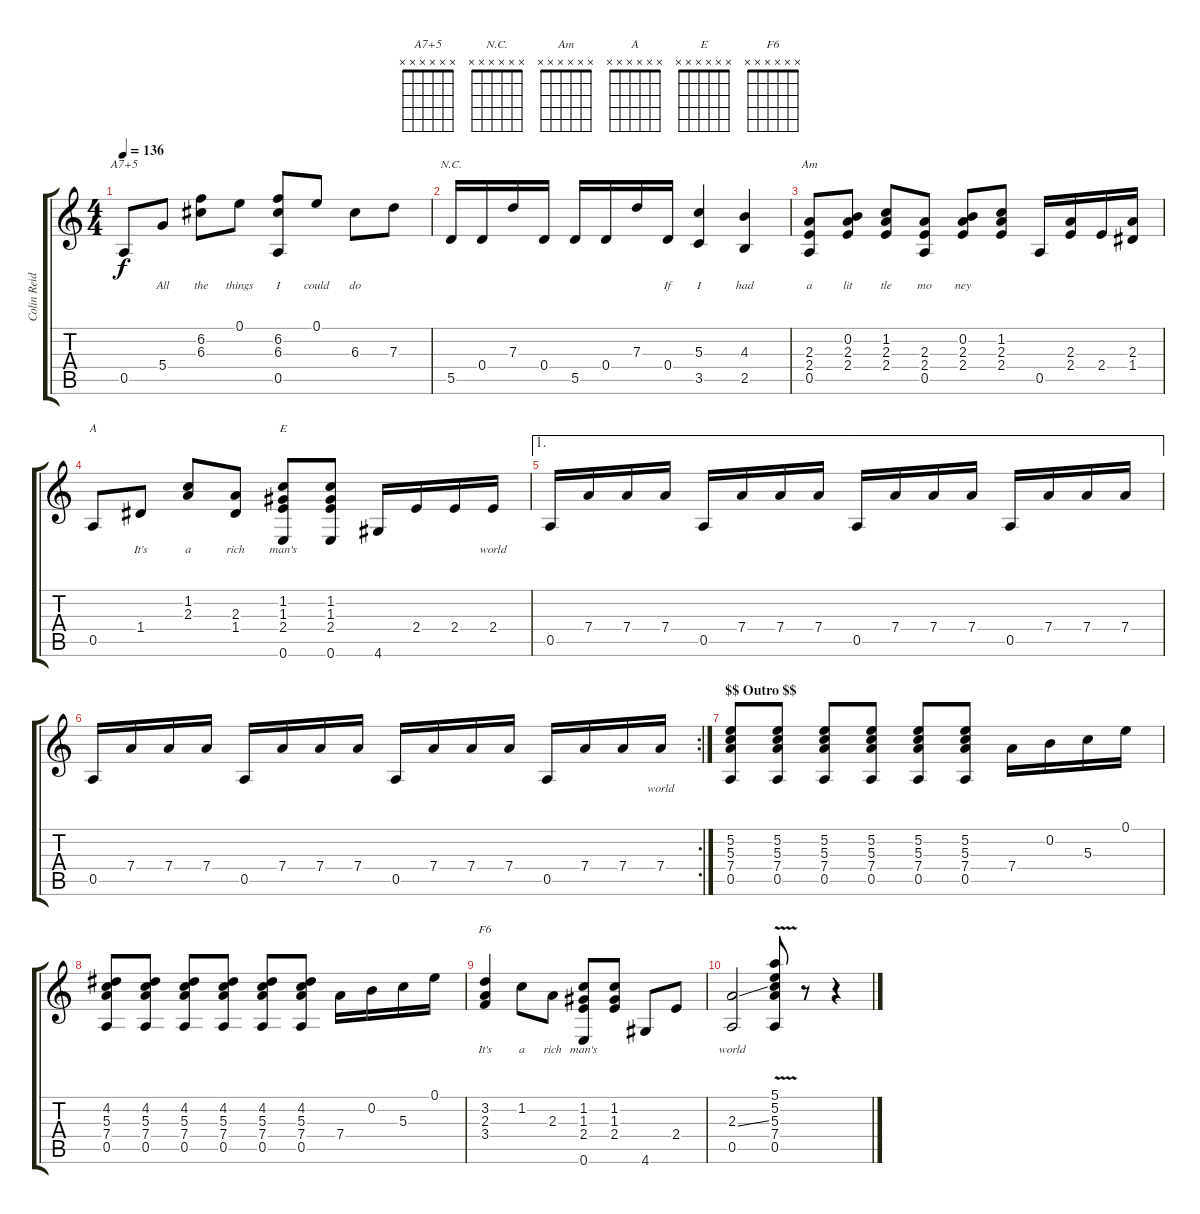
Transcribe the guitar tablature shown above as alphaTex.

\track ("Colin Reid" "Colin Reid") {instrument acousticguitarsteel}
\staff {score tabs}
\tuning (E4 B3 G3 D3 A2 E2) {hide}
\chord ("A7+5" x x x x x x)
\chord ("N.C." x x x x x x)
\chord ("Am" x x x x x x)
\chord ("A" x x x x x x)
\chord ("E" x x x x x x)
\chord ("F6" x x x x x x)
\ts (4 4)
\tempo 136
\clef g2
\ks c
0.5.8{ch "A7+5" lyrics (0 "") lyrics (1 "") lyrics (2 "") lyrics (3 "") lyrics (4 "") dy f} 5.4.8{lyrics (0 "All") lyrics (1 "") lyrics (2 "") lyrics (3 "") lyrics (4 "")} (6.2 6.3).8{lyrics (0 "the") lyrics (1 "") lyrics (2 "") lyrics (3 "") lyrics (4 "")} 0.1.8{lyrics (0 "things") lyrics (1 "") lyrics (2 "") lyrics (3 "") lyrics (4 "")} (6.2 6.3 0.5).8{lyrics (0 "I") lyrics (1 "") lyrics (2 "") lyrics (3 "") lyrics (4 "")} 0.1.8{lyrics (0 "could") lyrics (1 "") lyrics (2 "") lyrics (3 "") lyrics (4 "")} 6.3.8{lyrics (0 "do") lyrics (1 "") lyrics (2 "") lyrics (3 "") lyrics (4 "")} 7.3.8{lyrics (0 "") lyrics (1 "") lyrics (2 "") lyrics (3 "") lyrics (4 "")} |
5.5.16{ch "N.C." lyrics (0 "") lyrics (1 "") lyrics (2 "") lyrics (3 "") lyrics (4 "")} 0.4.16{lyrics (0 "") lyrics (1 "") lyrics (2 "") lyrics (3 "") lyrics (4 "")} 7.3.16{lyrics (0 "") lyrics (1 "") lyrics (2 "") lyrics (3 "") lyrics (4 "")} 0.4.16{lyrics (0 "") lyrics (1 "") lyrics (2 "") lyrics (3 "") lyrics (4 "")} 5.5.16{lyrics (0 "") lyrics (1 "") lyrics (2 "") lyrics (3 "") lyrics (4 "")} 0.4.16{lyrics (0 "") lyrics (1 "") lyrics (2 "") lyrics (3 "") lyrics (4 "")} 7.3.16{lyrics (0 "") lyrics (1 "") lyrics (2 "") lyrics (3 "") lyrics (4 "")} 0.4.16{lyrics (0 "If") lyrics (1 "") lyrics (2 "") lyrics (3 "") lyrics (4 "")} (5.3 3.5).4{lyrics (0 "I") lyrics (1 "") lyrics (2 "") lyrics (3 "") lyrics (4 "")} (4.3 2.5).4{lyrics (0 "had") lyrics (1 "") lyrics (2 "") lyrics (3 "") lyrics (4 "")} |
(2.3 2.4 0.5).8{ch "Am" lyrics (0 "a") lyrics (1 "") lyrics (2 "") lyrics (3 "") lyrics (4 "")} (0.2 2.3 2.4).8{lyrics (0 "lit") lyrics (1 "") lyrics (2 "") lyrics (3 "") lyrics (4 "")} (1.2 2.3 2.4).8{lyrics (0 "tle") lyrics (1 "") lyrics (2 "") lyrics (3 "") lyrics (4 "")} (2.3 2.4 0.5).8{lyrics (0 "mo") lyrics (1 "") lyrics (2 "") lyrics (3 "") lyrics (4 "")} (0.2 2.3 2.4).8{lyrics (0 "ney") lyrics (1 "") lyrics (2 "") lyrics (3 "") lyrics (4 "")} (1.2 2.3 2.4).8{lyrics (0 "") lyrics (1 "") lyrics (2 "") lyrics (3 "") lyrics (4 "")} 0.5.16{lyrics (0 "") lyrics (1 "") lyrics (2 "") lyrics (3 "") lyrics (4 "")} (2.3 2.4).16{lyrics (0 "") lyrics (1 "") lyrics (2 "") lyrics (3 "") lyrics (4 "")} 2.4.16{lyrics (0 "") lyrics (1 "") lyrics (2 "") lyrics (3 "") lyrics (4 "")} (2.3 1.4).16{lyrics (0 "") lyrics (1 "") lyrics (2 "") lyrics (3 "") lyrics (4 "")} |
0.5.8{ch "A" lyrics (0 "") lyrics (1 "") lyrics (2 "") lyrics (3 "") lyrics (4 "")} 1.4.8{lyrics (0 "It's") lyrics (1 "") lyrics (2 "") lyrics (3 "") lyrics (4 "")} (1.2 2.3).8{lyrics (0 "a") lyrics (1 "") lyrics (2 "") lyrics (3 "") lyrics (4 "")} (2.3 1.4).8{lyrics (0 "rich") lyrics (1 "") lyrics (2 "") lyrics (3 "") lyrics (4 "")} (1.2 1.3 2.4 0.6).8{ch "E" lyrics (0 "man's") lyrics (1 "") lyrics (2 "") lyrics (3 "") lyrics (4 "")} (1.2 1.3 2.4 0.6).8{lyrics (0 "") lyrics (1 "") lyrics (2 "") lyrics (3 "") lyrics (4 "")} 4.6.16{lyrics (0 "") lyrics (1 "") lyrics (2 "") lyrics (3 "") lyrics (4 "")} 2.4.16{lyrics (0 "") lyrics (1 "") lyrics (2 "") lyrics (3 "") lyrics (4 "")} 2.4.16{lyrics (0 "") lyrics (1 "") lyrics (2 "") lyrics (3 "") lyrics (4 "")} 2.4.16{lyrics (0 "world") lyrics (1 "") lyrics (2 "") lyrics (3 "") lyrics (4 "")} |
\ae 1
0.5.16{lyrics (0 "") lyrics (1 "") lyrics (2 "") lyrics (3 "") lyrics (4 "")} 7.4.16{lyrics (0 "") lyrics (1 "") lyrics (2 "") lyrics (3 "") lyrics (4 "")} 7.4.16{lyrics (0 "") lyrics (1 "") lyrics (2 "") lyrics (3 "") lyrics (4 "")} 7.4.16{lyrics (0 "") lyrics (1 "") lyrics (2 "") lyrics (3 "") lyrics (4 "")} 0.5.16{lyrics (0 "") lyrics (1 "") lyrics (2 "") lyrics (3 "") lyrics (4 "")} 7.4.16{lyrics (0 "") lyrics (1 "") lyrics (2 "") lyrics (3 "") lyrics (4 "")} 7.4.16{lyrics (0 "") lyrics (1 "") lyrics (2 "") lyrics (3 "") lyrics (4 "")} 7.4.16{lyrics (0 "") lyrics (1 "") lyrics (2 "") lyrics (3 "") lyrics (4 "")} 0.5.16{lyrics (0 "") lyrics (1 "") lyrics (2 "") lyrics (3 "") lyrics (4 "")} 7.4.16{lyrics (0 "") lyrics (1 "") lyrics (2 "") lyrics (3 "") lyrics (4 "")} 7.4.16{lyrics (0 "") lyrics (1 "") lyrics (2 "") lyrics (3 "") lyrics (4 "")} 7.4.16{lyrics (0 "") lyrics (1 "") lyrics (2 "") lyrics (3 "") lyrics (4 "")} 0.5.16{lyrics (0 "") lyrics (1 "") lyrics (2 "") lyrics (3 "") lyrics (4 "")} 7.4.16{lyrics (0 "") lyrics (1 "") lyrics (2 "") lyrics (3 "") lyrics (4 "")} 7.4.16{lyrics (0 "") lyrics (1 "") lyrics (2 "") lyrics (3 "") lyrics (4 "")} 7.4.16{lyrics (0 "") lyrics (1 "") lyrics (2 "") lyrics (3 "") lyrics (4 "")} |
\rc 2
0.5.16{lyrics (0 "") lyrics (1 "") lyrics (2 "") lyrics (3 "") lyrics (4 "")} 7.4.16{lyrics (0 "") lyrics (1 "") lyrics (2 "") lyrics (3 "") lyrics (4 "")} 7.4.16{lyrics (0 "") lyrics (1 "") lyrics (2 "") lyrics (3 "") lyrics (4 "")} 7.4.16{lyrics (0 "") lyrics (1 "") lyrics (2 "") lyrics (3 "") lyrics (4 "")} 0.5.16{lyrics (0 "") lyrics (1 "") lyrics (2 "") lyrics (3 "") lyrics (4 "")} 7.4.16{lyrics (0 "") lyrics (1 "") lyrics (2 "") lyrics (3 "") lyrics (4 "")} 7.4.16{lyrics (0 "") lyrics (1 "") lyrics (2 "") lyrics (3 "") lyrics (4 "")} 7.4.16{lyrics (0 "") lyrics (1 "") lyrics (2 "") lyrics (3 "") lyrics (4 "")} 0.5.16{lyrics (0 "") lyrics (1 "") lyrics (2 "") lyrics (3 "") lyrics (4 "")} 7.4.16{lyrics (0 "") lyrics (1 "") lyrics (2 "") lyrics (3 "") lyrics (4 "")} 7.4.16{lyrics (0 "") lyrics (1 "") lyrics (2 "") lyrics (3 "") lyrics (4 "")} 7.4.16{lyrics (0 "") lyrics (1 "") lyrics (2 "") lyrics (3 "") lyrics (4 "")} 0.5.16{lyrics (0 "") lyrics (1 "") lyrics (2 "") lyrics (3 "") lyrics (4 "")} 7.4.16{lyrics (0 "") lyrics (1 "") lyrics (2 "") lyrics (3 "") lyrics (4 "")} 7.4.16{lyrics (0 "") lyrics (1 "") lyrics (2 "") lyrics (3 "") lyrics (4 "")} 7.4.16{lyrics (0 "world") lyrics (1 "") lyrics (2 "") lyrics (3 "") lyrics (4 "")} |
\section ("" "$$ Outro $$")
(5.2 5.3 7.4 0.5).8{lyrics (0 "") lyrics (1 "") lyrics (2 "") lyrics (3 "") lyrics (4 "")} (5.2 5.3 7.4 0.5).8{lyrics (0 "") lyrics (1 "") lyrics (2 "") lyrics (3 "") lyrics (4 "")} (5.2 5.3 7.4 0.5).8{lyrics (0 "") lyrics (1 "") lyrics (2 "") lyrics (3 "") lyrics (4 "")} (5.2 5.3 7.4 0.5).8{lyrics (0 "") lyrics (1 "") lyrics (2 "") lyrics (3 "") lyrics (4 "")} (5.2 5.3 7.4 0.5).8{lyrics (0 "") lyrics (1 "") lyrics (2 "") lyrics (3 "") lyrics (4 "")} (5.2 5.3 7.4 0.5).8{lyrics (0 "") lyrics (1 "") lyrics (2 "") lyrics (3 "") lyrics (4 "")} 7.4.16{lyrics (0 "") lyrics (1 "") lyrics (2 "") lyrics (3 "") lyrics (4 "")} 0.2.16{lyrics (0 "") lyrics (1 "") lyrics (2 "") lyrics (3 "") lyrics (4 "")} 5.3.16{lyrics (0 "") lyrics (1 "") lyrics (2 "") lyrics (3 "") lyrics (4 "")} 0.1.16{lyrics (0 "") lyrics (1 "") lyrics (2 "") lyrics (3 "") lyrics (4 "")} |
(4.2 5.3 7.4 0.5).8{lyrics (0 "") lyrics (1 "") lyrics (2 "") lyrics (3 "") lyrics (4 "")} (4.2 5.3 7.4 0.5).8{lyrics (0 "") lyrics (1 "") lyrics (2 "") lyrics (3 "") lyrics (4 "")} (4.2 5.3 7.4 0.5).8{lyrics (0 "") lyrics (1 "") lyrics (2 "") lyrics (3 "") lyrics (4 "")} (4.2 5.3 7.4 0.5).8{lyrics (0 "") lyrics (1 "") lyrics (2 "") lyrics (3 "") lyrics (4 "")} (4.2 5.3 7.4 0.5).8{lyrics (0 "") lyrics (1 "") lyrics (2 "") lyrics (3 "") lyrics (4 "")} (4.2 5.3 7.4 0.5).8{lyrics (0 "") lyrics (1 "") lyrics (2 "") lyrics (3 "") lyrics (4 "")} 7.4.16{lyrics (0 "") lyrics (1 "") lyrics (2 "") lyrics (3 "") lyrics (4 "")} 0.2.16{lyrics (0 "") lyrics (1 "") lyrics (2 "") lyrics (3 "") lyrics (4 "")} 5.3.16{lyrics (0 "") lyrics (1 "") lyrics (2 "") lyrics (3 "") lyrics (4 "")} 0.1.16{lyrics (0 "") lyrics (1 "") lyrics (2 "") lyrics (3 "") lyrics (4 "")} |
(3.2 2.3 3.4).4{ch "F6" lyrics (0 "It's") lyrics (1 "") lyrics (2 "") lyrics (3 "") lyrics (4 "")} 1.2.8{lyrics (0 "a") lyrics (1 "") lyrics (2 "") lyrics (3 "") lyrics (4 "")} 2.3.8{lyrics (0 "rich") lyrics (1 "") lyrics (2 "") lyrics (3 "") lyrics (4 "")} (1.2 1.3 2.4 0.6).8{lyrics (0 "man's") lyrics (1 "") lyrics (2 "") lyrics (3 "") lyrics (4 "")} (1.2 1.3 2.4).8{lyrics (0 "") lyrics (1 "") lyrics (2 "") lyrics (3 "") lyrics (4 "")} 4.6.8{lyrics (0 "") lyrics (1 "") lyrics (2 "") lyrics (3 "") lyrics (4 "")} 2.4.8{lyrics (0 "") lyrics (1 "") lyrics (2 "") lyrics (3 "") lyrics (4 "")} |
(2.3{ss} 0.5).2{lyrics (0 "world") lyrics (1 "") lyrics (2 "") lyrics (3 "") lyrics (4 "")} (5.1{v} 5.2 5.3 7.4 0.5).8{lyrics (0 "") lyrics (1 "") lyrics (2 "") lyrics (3 "") lyrics (4 "")} r.8 r.4
